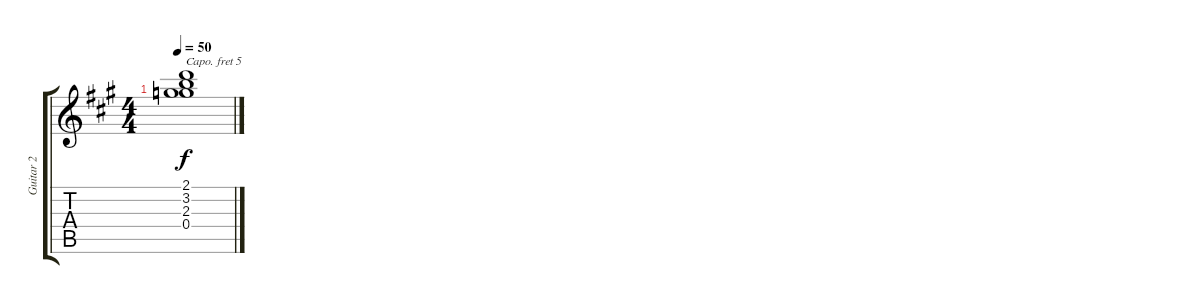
\track ("Guitar 2" "Guitar 2") {instrument acousticguitarsteel}
\staff {score tabs}
\capo 5
\tuning (E4 B3 G4 D4 A3 E3) {hide}
\ts (4 4)
\tempo 50
\clef g2
\ks a
(2.1{t} 3.2{t} 2.3{t} 0.4{t}).1{dy f}
